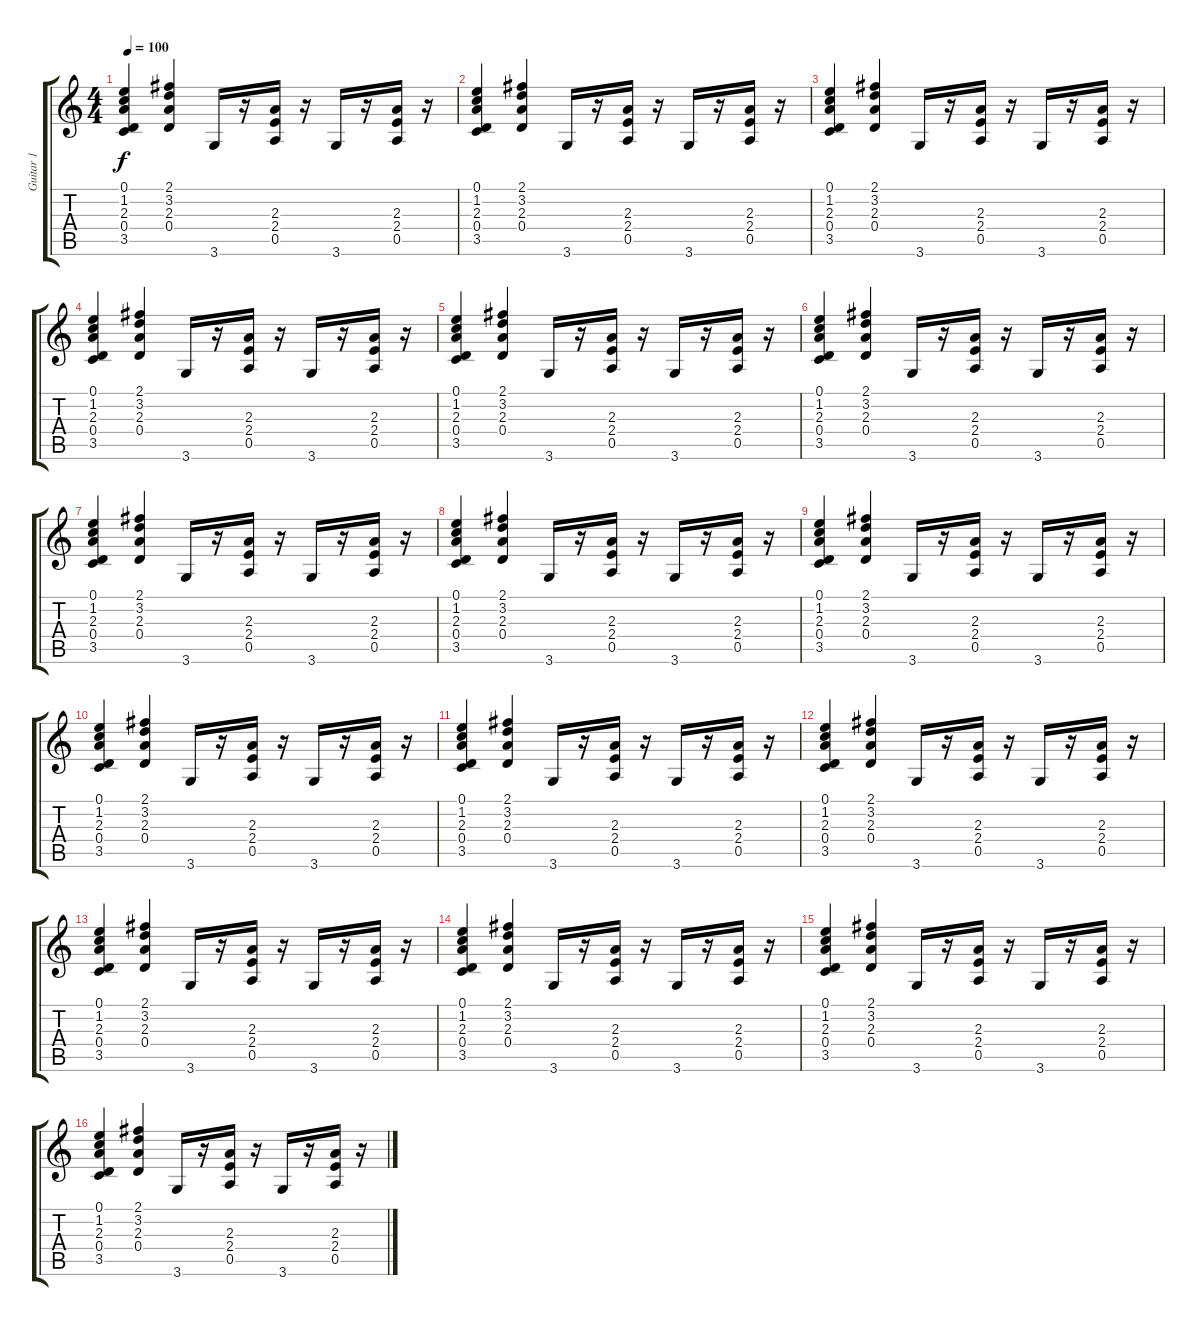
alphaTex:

\track ("Guitar 1" "Guitar 1") {instrument acousticguitarsteel}
\staff {score tabs}
\tuning (E4 B3 G3 D3 A2 E2) {hide}
\ts (4 4)
\tempo 100
\clef g2
\ks c
(0.1 1.2 2.3 0.4 3.5).4{dy f} (2.1 3.2 2.3 0.4).4 3.6.16 r.16 (2.3 2.4 0.5).16 r.16 3.6.16 r.16 (2.3 2.4 0.5).16 r.16 |
(0.1 1.2 2.3 0.4 3.5).4 (2.1 3.2 2.3 0.4).4 3.6.16 r.16 (2.3 2.4 0.5).16 r.16 3.6.16 r.16 (2.3 2.4 0.5).16 r.16 |
(0.1 1.2 2.3 0.4 3.5).4 (2.1 3.2 2.3 0.4).4 3.6.16 r.16 (2.3 2.4 0.5).16 r.16 3.6.16 r.16 (2.3 2.4 0.5).16 r.16 |
(0.1 1.2 2.3 0.4 3.5).4 (2.1 3.2 2.3 0.4).4 3.6.16 r.16 (2.3 2.4 0.5).16 r.16 3.6.16 r.16 (2.3 2.4 0.5).16 r.16 |
(0.1 1.2 2.3 0.4 3.5).4 (2.1 3.2 2.3 0.4).4 3.6.16 r.16 (2.3 2.4 0.5).16 r.16 3.6.16 r.16 (2.3 2.4 0.5).16 r.16 |
(0.1 1.2 2.3 0.4 3.5).4 (2.1 3.2 2.3 0.4).4 3.6.16 r.16 (2.3 2.4 0.5).16 r.16 3.6.16 r.16 (2.3 2.4 0.5).16 r.16 |
(0.1 1.2 2.3 0.4 3.5).4 (2.1 3.2 2.3 0.4).4 3.6.16 r.16 (2.3 2.4 0.5).16 r.16 3.6.16 r.16 (2.3 2.4 0.5).16 r.16 |
(0.1 1.2 2.3 0.4 3.5).4 (2.1 3.2 2.3 0.4).4 3.6.16 r.16 (2.3 2.4 0.5).16 r.16 3.6.16 r.16 (2.3 2.4 0.5).16 r.16 |
(0.1 1.2 2.3 0.4 3.5).4 (2.1 3.2 2.3 0.4).4 3.6.16 r.16 (2.3 2.4 0.5).16 r.16 3.6.16 r.16 (2.3 2.4 0.5).16 r.16 |
(0.1 1.2 2.3 0.4 3.5).4 (2.1 3.2 2.3 0.4).4 3.6.16 r.16 (2.3 2.4 0.5).16 r.16 3.6.16 r.16 (2.3 2.4 0.5).16 r.16 |
(0.1 1.2 2.3 0.4 3.5).4 (2.1 3.2 2.3 0.4).4 3.6.16 r.16 (2.3 2.4 0.5).16 r.16 3.6.16 r.16 (2.3 2.4 0.5).16 r.16 |
(0.1 1.2 2.3 0.4 3.5).4 (2.1 3.2 2.3 0.4).4 3.6.16 r.16 (2.3 2.4 0.5).16 r.16 3.6.16 r.16 (2.3 2.4 0.5).16 r.16 |
(0.1 1.2 2.3 0.4 3.5).4 (2.1 3.2 2.3 0.4).4 3.6.16 r.16 (2.3 2.4 0.5).16 r.16 3.6.16 r.16 (2.3 2.4 0.5).16 r.16 |
(0.1 1.2 2.3 0.4 3.5).4 (2.1 3.2 2.3 0.4).4 3.6.16 r.16 (2.3 2.4 0.5).16 r.16 3.6.16 r.16 (2.3 2.4 0.5).16 r.16 |
(0.1 1.2 2.3 0.4 3.5).4 (2.1 3.2 2.3 0.4).4 3.6.16 r.16 (2.3 2.4 0.5).16 r.16 3.6.16 r.16 (2.3 2.4 0.5).16 r.16 |
(0.1 1.2 2.3 0.4 3.5).4{volume 0} (2.1 3.2 2.3 0.4).4 3.6.16 r.16 (2.3 2.4 0.5).16 r.16 3.6.16 r.16 (2.3 2.4 0.5).16 r.16
